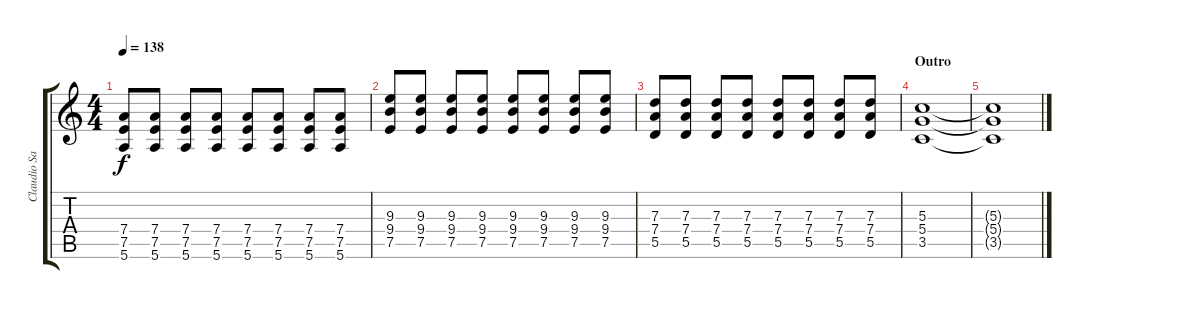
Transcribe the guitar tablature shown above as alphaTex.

\track ("Claudio Sanchez" "Claudio Sa") {instrument overdrivenguitar}
\staff {score tabs}
\tuning (E4 B3 G3 D3 A2 E2) {hide}
\ts (4 4)
\tempo 138
\clef g2
\ks c
(7.4 7.5 5.6).8{dy f} (7.4 7.5 5.6).8 (7.4 7.5 5.6).8 (7.4 7.5 5.6).8 (7.4 7.5 5.6).8 (7.4 7.5 5.6).8 (7.4 7.5 5.6).8 (7.4 7.5 5.6).8 |
(9.3 9.4 7.5).8 (9.3 9.4 7.5).8 (9.3 9.4 7.5).8 (9.3 9.4 7.5).8 (9.3 9.4 7.5).8 (9.3 9.4 7.5).8 (9.3 9.4 7.5).8 (9.3 9.4 7.5).8 |
(7.3 7.4 5.5).8 (7.3 7.4 5.5).8 (7.3 7.4 5.5).8 (7.3 7.4 5.5).8 (7.3 7.4 5.5).8 (7.3 7.4 5.5).8 (7.3 7.4 5.5).8 (7.3 7.4 5.5).8 |
\section ("" "Outro")
(5.3 5.4 3.5).1 |
(5.3{t} 5.4{t} 3.5{t}).1
